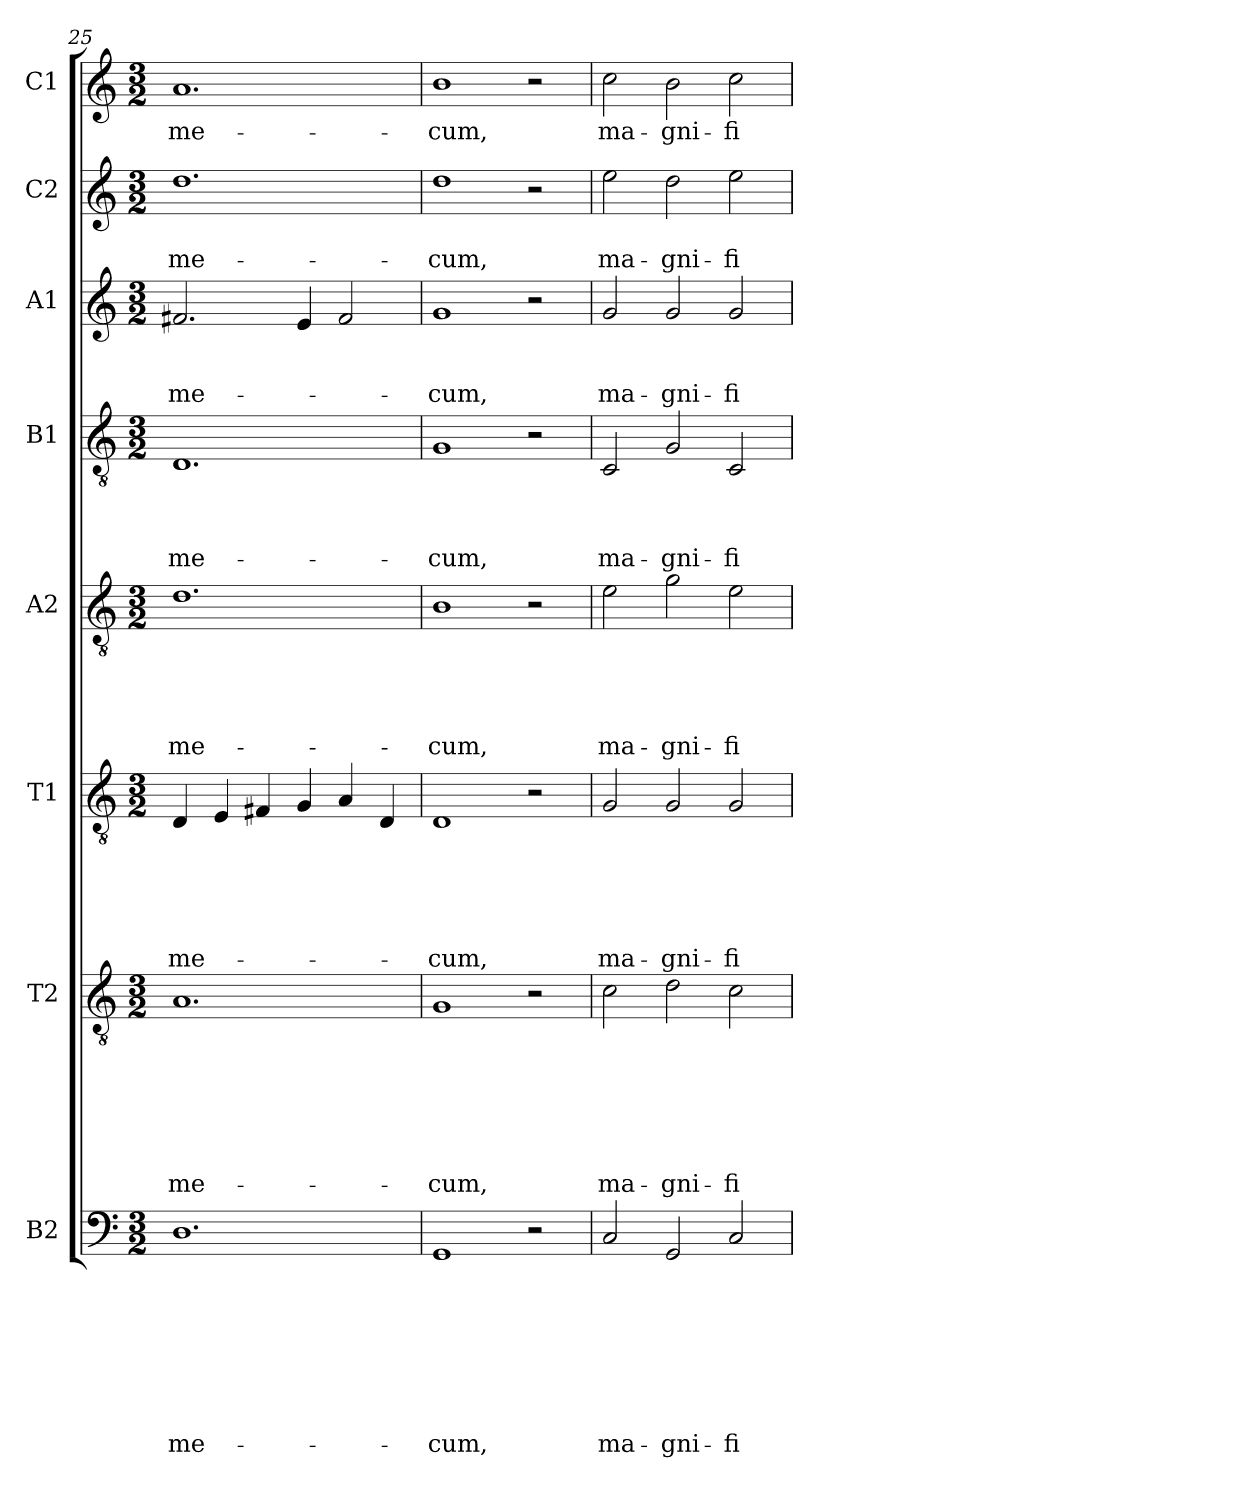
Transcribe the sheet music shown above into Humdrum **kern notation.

**kern	**text	**text	**text	**text	**text	**text	**text	**text	**kern	**text	**text	**text	**text	**text	**text	**text	**kern	**text	**text	**text	**text	**text	**text	**kern	**text	**text	**text	**text	**text	**kern	**text	**text	**text	**text	**kern	**text	**text	**text	**kern	**text	**text	**kern	**text
*part8	*part8	*part8	*part8	*part8	*part8	*part8	*part8	*part8	*part7	*part7	*part7	*part7	*part7	*part7	*part7	*part7	*part6	*part6	*part6	*part6	*part6	*part6	*part6	*part5	*part5	*part5	*part5	*part5	*part5	*part4	*part4	*part4	*part4	*part4	*part3	*part3	*part3	*part3	*part2	*part2	*part2	*part1	*part1
*staff8	*staff8	*staff8	*staff8	*staff8	*staff8	*staff8	*staff8	*staff8	*staff7	*staff7	*staff7	*staff7	*staff7	*staff7	*staff7	*staff7	*staff6	*staff6	*staff6	*staff6	*staff6	*staff6	*staff6	*staff5	*staff5	*staff5	*staff5	*staff5	*staff5	*staff4	*staff4	*staff4	*staff4	*staff4	*staff3	*staff3	*staff3	*staff3	*staff2	*staff2	*staff2	*staff1	*staff1
*I"B2	*	*	*	*	*	*	*	*	*I"T2	*	*	*	*	*	*	*	*I"T1	*	*	*	*	*	*	*I"A2	*	*	*	*	*	*I"B1	*	*	*	*	*I"A1	*	*	*	*I"C2	*	*	*I"C1	*
*clefF4	*	*	*	*	*	*	*	*	*clefGv2	*	*	*	*	*	*	*	*clefGv2	*	*	*	*	*	*	*clefGv2	*	*	*	*	*	*clefGv2	*	*	*	*	*clefG2	*	*	*	*clefG2	*	*	*clefG2	*
*k[]	*	*	*	*	*	*	*	*	*k[]	*	*	*	*	*	*	*	*k[]	*	*	*	*	*	*	*k[]	*	*	*	*	*	*k[]	*	*	*	*	*k[]	*	*	*	*k[]	*	*	*k[]	*
*C:	*	*	*	*	*	*	*	*	*C:	*	*	*	*	*	*	*	*C:	*	*	*	*	*	*	*C:	*	*	*	*	*	*C:	*	*	*	*	*C:	*	*	*	*C:	*	*	*C:	*
*M3/2	*	*	*	*	*	*	*	*	*M3/2	*	*	*	*	*	*	*	*M3/2	*	*	*	*	*	*	*M3/2	*	*	*	*	*	*M3/2	*	*	*	*	*M3/2	*	*	*	*M3/2	*	*	*M3/2	*
=25	=25	=25	=25	=25	=25	=25	=25	=25	=25	=25	=25	=25	=25	=25	=25	=25	=25	=25	=25	=25	=25	=25	=25	=25	=25	=25	=25	=25	=25	=25	=25	=25	=25	=25	=25	=25	=25	=25	=25	=25	=25	=25	=25
!	!	!	!	!	!	!	!	!LO:LY:b	!	!	!	!	!	!	!	!LO:LY:b	!	!	!	!	!	!	!LO:LY:b	!	!	!	!	!	!LO:LY:b	!	!	!	!	!LO:LY:b	!	!	!	!LO:LY:b	!	!	!LO:LY:b	!	!LO:LY:b
1.D	.	.	.	.	.	.	.	me-	1.A	.	.	.	.	.	.	me-	4D/	.	.	.	.	.	me-	1.d	.	.	.	.	me-	1.D	.	.	.	me-	2.f#X/	.	.	me-	1.dd	.	me-	1.a	me-
.	.	.	.	.	.	.	.	.	.	.	.	.	.	.	.	.	4E/	.	.	.	.	.	.	.	.	.	.	.	.	.	.	.	.	.	.	.	.	.	.	.	.	.	.
.	.	.	.	.	.	.	.	.	.	.	.	.	.	.	.	.	4F#X/	.	.	.	.	.	.	.	.	.	.	.	.	.	.	.	.	.	.	.	.	.	.	.	.	.	.
.	.	.	.	.	.	.	.	.	.	.	.	.	.	.	.	.	4G/	.	.	.	.	.	.	.	.	.	.	.	.	.	.	.	.	.	4e/	.	.	.	.	.	.	.	.
.	.	.	.	.	.	.	.	.	.	.	.	.	.	.	.	.	4A/	.	.	.	.	.	.	.	.	.	.	.	.	.	.	.	.	.	2f#/	.	.	.	.	.	.	.	.
.	.	.	.	.	.	.	.	.	.	.	.	.	.	.	.	.	4D/	.	.	.	.	.	.	.	.	.	.	.	.	.	.	.	.	.	.	.	.	.	.	.	.	.	.
=26	=26	=26	=26	=26	=26	=26	=26	=26	=26	=26	=26	=26	=26	=26	=26	=26	=26	=26	=26	=26	=26	=26	=26	=26	=26	=26	=26	=26	=26	=26	=26	=26	=26	=26	=26	=26	=26	=26	=26	=26	=26	=26	=26
!	!	!	!	!	!	!	!	!LO:LY:b	!	!	!	!	!	!	!	!LO:LY:b	!	!	!	!	!	!	!LO:LY:b	!	!	!	!	!	!LO:LY:b	!	!	!	!	!LO:LY:b	!	!	!	!LO:LY:b	!	!	!LO:LY:b	!	!LO:LY:b
1GG	.	.	.	.	.	.	.	-cum,	1G	.	.	.	.	.	.	-cum,	1D	.	.	.	.	.	-cum,	1B	.	.	.	.	-cum,	1G	.	.	.	-cum,	1g	.	.	-cum,	1dd	.	-cum,	1b	-cum,
2r	.	.	.	.	.	.	.	.	2r	.	.	.	.	.	.	.	2r	.	.	.	.	.	.	2r	.	.	.	.	.	2r	.	.	.	.	2r	.	.	.	2r	.	.	2r	.
=27	=27	=27	=27	=27	=27	=27	=27	=27	=27	=27	=27	=27	=27	=27	=27	=27	=27	=27	=27	=27	=27	=27	=27	=27	=27	=27	=27	=27	=27	=27	=27	=27	=27	=27	=27	=27	=27	=27	=27	=27	=27	=27	=27
!	!	!	!	!	!	!	!	!LO:LY:b	!	!	!	!	!	!	!	!LO:LY:b	!	!	!	!	!	!	!LO:LY:b	!	!	!	!	!	!LO:LY:b	!	!	!	!	!LO:LY:b	!	!	!	!LO:LY:b	!	!	!LO:LY:b	!	!LO:LY:b
2C/	.	.	.	.	.	.	.	ma-	2c\	.	.	.	.	.	.	ma-	2G/	.	.	.	.	.	ma-	2e\	.	.	.	.	ma-	2C/	.	.	.	ma-	2g/	.	.	ma-	2ee\	.	ma-	2cc\	ma-
!	!	!	!	!	!	!	!	!LO:LY:b	!	!	!	!	!	!	!	!LO:LY:b	!	!	!	!	!	!	!LO:LY:b	!	!	!	!	!	!LO:LY:b	!	!	!	!	!LO:LY:b	!	!	!	!LO:LY:b	!	!	!LO:LY:b	!	!LO:LY:b
2GG/	.	.	.	.	.	.	.	-gni-	2d\	.	.	.	.	.	.	-gni-	2G/	.	.	.	.	.	-gni-	2g\	.	.	.	.	-gni-	2G/	.	.	.	-gni-	2g/	.	.	-gni-	2dd\	.	-gni-	2b\	-gni-
!	!	!	!	!	!	!	!	!LO:LY:b	!	!	!	!	!	!	!	!LO:LY:b	!	!	!	!	!	!	!LO:LY:b	!	!	!	!	!	!LO:LY:b	!	!	!	!	!LO:LY:b	!	!	!	!LO:LY:b	!	!	!LO:LY:b	!	!LO:LY:b
2C/	.	.	.	.	.	.	.	-fi-	2c\	.	.	.	.	.	.	-fi-	2G/	.	.	.	.	.	-fi-	2e\	.	.	.	.	-fi-	2C/	.	.	.	-fi-	2g/	.	.	-fi-	2ee\	.	-fi-	2cc\	-fi-
=	=	=	=	=	=	=	=	=	=	=	=	=	=	=	=	=	=	=	=	=	=	=	=	=	=	=	=	=	=	=	=	=	=	=	=	=	=	=	=	=	=	=	=
*-	*-	*-	*-	*-	*-	*-	*-	*-	*-	*-	*-	*-	*-	*-	*-	*-	*-	*-	*-	*-	*-	*-	*-	*-	*-	*-	*-	*-	*-	*-	*-	*-	*-	*-	*-	*-	*-	*-	*-	*-	*-	*-	*-
